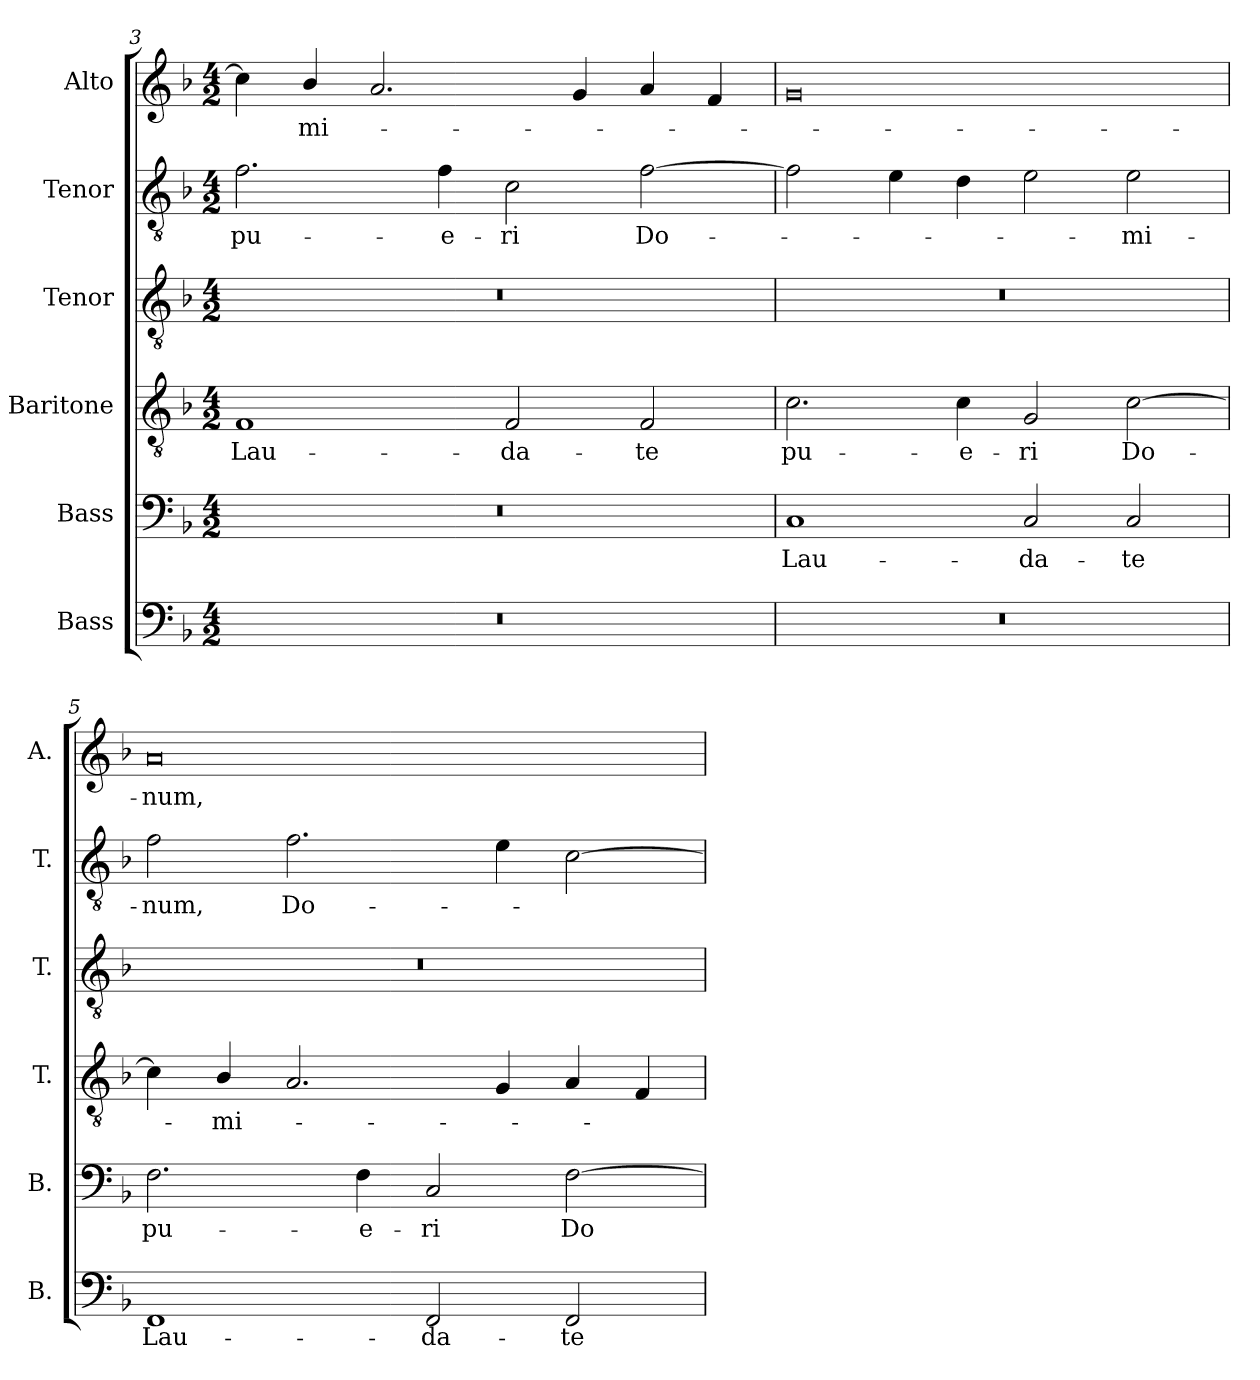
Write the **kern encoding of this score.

**kern	**text	**kern	**text	**kern	**text	**kern	**kern	**text	**kern	**text
*part6	*part6	*part5	*part5	*part4	*part4	*part3	*part2	*part2	*part1	*part1
*staff6	*staff6	*staff5	*staff5	*staff4	*staff4	*staff3	*staff2	*staff2	*staff1	*staff1
*I"Bass	*	*I"Bass	*	*I"Baritone	*	*I"Tenor	*I"Tenor	*	*I"Alto	*
*I'B.	*	*I'B.	*	*I'T.	*	*I'T.	*I'T.	*	*I'A.	*
*clefF4	*	*clefF4	*	*clefGv2	*	*clefGv2	*clefGv2	*	*clefG2	*
*	*	*	*	*ITrd7c12	*	*ITrd7c12	*ITrd7c12	*	*	*
*k[b-]	*	*k[b-]	*	*k[b-]	*	*k[b-]	*k[b-]	*	*k[b-]	*
*F:	*	*F:	*	*F:	*	*F:	*F:	*	*F:	*
*M4/2	*	*M4/2	*	*M4/2	*	*M4/2	*M4/2	*	*M4/2	*
=3	=3	=3	=3	=3	=3	=3	=3	=3	=3	=3
!LO:N:vis=1	!	!LO:N:vis=1	!	!	!	!	!	!	!	!
!	!	!	!	!	!LO:LY:b:color=#000000	!LO:N:vis=1	!	!	!	!
!	!	!	!	!	!	!	!	!LO:LY:b:color=#000000	!	!
0r	.	0r	.	1FFi	Lau-	0r	2.Fi\	pu-	4cci\]	.
!	!	!	!	!	!	!	!	!	!	!LO:LY:b:color=#000000
.	.	.	.	.	.	.	.	.	4b-i/	-mi-
.	.	.	.	.	.	.	.	.	2.ai/	.
!	!	!	!	!	!	!	!	!LO:LY:b:color=#000000	!	!
.	.	.	.	.	.	.	4Fi\	-e-	.	.
!	!	!	!	!	!LO:LY:b:color=#000000	!	!	!	!	!
!	!	!	!	!	!	!	!	!LO:LY:b:color=#000000	!	!
.	.	.	.	2FFi/	-da-	.	2Ci\	-ri	.	.
.	.	.	.	.	.	.	.	.	4gi/	.
!	!	!	!	!	!LO:LY:b:color=#000000	!	!	!	!	!
!	!	!	!	!	!	!	!	!LO:LY:b:color=#000000	!	!
.	.	.	.	2FFi/	-te	.	[2Fi\	Do-	4ai/	.
.	.	.	.	.	.	.	.	.	4fi/	.
=4	=4	=4	=4	=4	=4	=4	=4	=4	=4	=4
!LO:N:vis=1	!	!	!	!	!	!	!	!	!	!
!	!	!	!LO:LY:b:color=#000000	!	!	!	!	!	!	!
!	!	!	!	!	!LO:LY:b:color=#000000	!LO:N:vis=1	!	!	!	!
0r	.	1Ci	Lau-	2.Ci\	pu-	0r	2Fi\]	.	0gi	.
.	.	.	.	.	.	.	4Ei\	.	.	.
!	!	!	!	!	!LO:LY:b:color=#000000	!	!	!	!	!
.	.	.	.	4Ci\	-e-	.	4Di\	.	.	.
!	!	!	!LO:LY:b:color=#000000	!	!	!	!	!	!	!
!	!	!	!	!	!LO:LY:b:color=#000000	!	!	!	!	!
.	.	2Ci/	-da-	2GGi/	-ri	.	2Ei\	.	.	.
!	!	!	!LO:LY:b:color=#000000	!	!	!	!	!	!	!
!	!	!	!	!	!LO:LY:b:color=#000000	!	!	!	!	!
!	!	!	!	!	!	!	!	!LO:LY:b:color=#000000	!	!
.	.	2Ci/	-te	[2Ci\	Do-	.	2Ei\	-mi-	.	.
!!LO:LB:g=z
=5	=5	=5	=5	=5	=5	=5	=5	=5	=5	=5
!	!LO:LY:b:color=#000000	!	!	!	!	!	!	!	!	!
!	!	!	!LO:LY:b:color=#000000	!	!	!LO:N:vis=1	!	!	!	!
!	!	!	!	!	!	!	!	!LO:LY:b:color=#000000	!	!
!	!	!	!	!	!	!	!	!	!	!LO:LY:b:color=#000000
1FFi	Lau-	2.Fi\	pu-	4Ci\]	.	0r	2Fi\	-num,	0ai	-num,
!	!	!	!	!	!LO:LY:b:color=#000000	!	!	!	!	!
.	.	.	.	4BB-i/	-mi-	.	.	.	.	.
!	!	!	!	!	!	!	!	!LO:LY:b:color=#000000	!	!
.	.	.	.	2.AAi/	.	.	2.Fi\	Do-	.	.
!	!	!	!LO:LY:b:color=#000000	!	!	!	!	!	!	!
.	.	4Fi\	-e-	.	.	.	.	.	.	.
!	!LO:LY:b:color=#000000	!	!	!	!	!	!	!	!	!
!	!	!	!LO:LY:b:color=#000000	!	!	!	!	!	!	!
2FFi/	-da-	2Ci/	-ri	.	.	.	.	.	.	.
.	.	.	.	4GGi/	.	.	4Ei\	.	.	.
!	!LO:LY:b:color=#000000	!	!	!	!	!	!	!	!	!
!	!	!	!LO:LY:b:color=#000000	!	!	!	!	!	!	!
2FFi/	-te	[2Fi\	Do-	4AAi/	.	.	[2Ci\	.	.	.
.	.	.	.	4FFi/	.	.	.	.	.	.
=	=	=	=	=	=	=	=	=	=	=
*-	*-	*-	*-	*-	*-	*-	*-	*-	*-	*-
